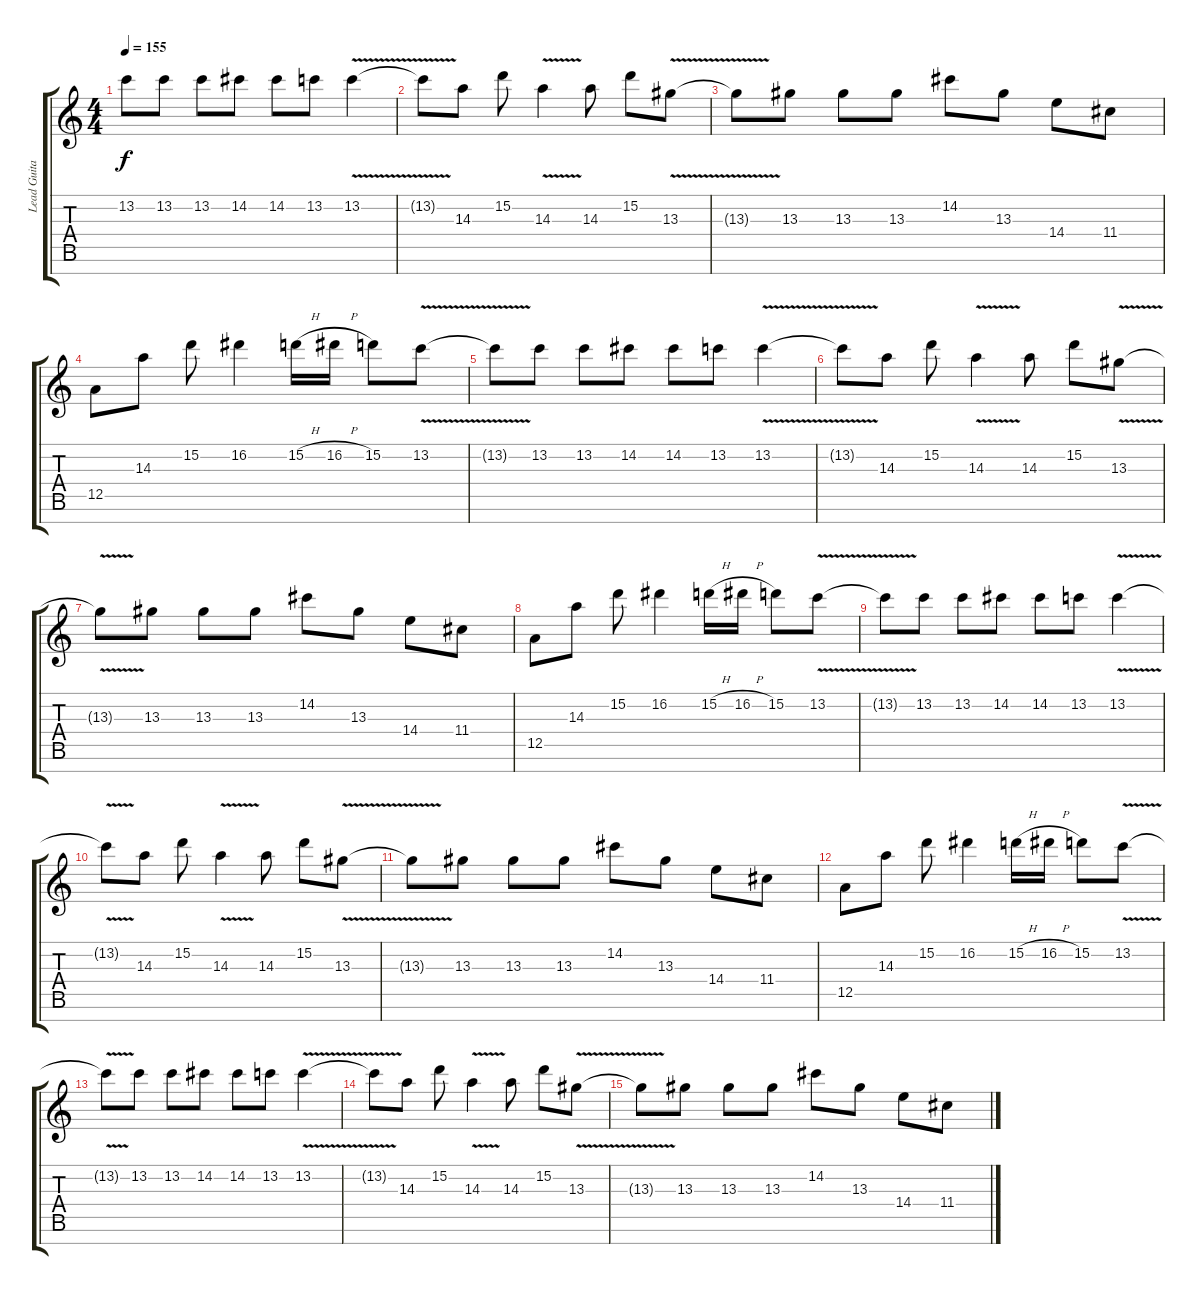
\track ("Lead Guitar" "Lead Guita") {instrument distortionguitar}
\staff {score tabs}
\tuning (E4 B3 G3 D3 A2 E2 B1) {hide}
\ts (4 4)
\tempo 155
\clef g2
\ks c
13.2{t}.8{dy f} 13.2.8 13.2.8 14.2.8 14.2.8 13.2.8 13.2{v}.4 |
13.2{t}.8 14.3.8 15.2.8 14.3{v}.4 14.3.8 15.2.8 13.3{v}.8 |
13.3{t}.8 13.3.8 13.3.8 13.3.8 14.2.8 13.3.8 14.4.8 11.4.8 |
12.5.8 14.3.8 15.2.8 16.2.4 15.2{h}.16 16.2{h}.16 15.2.8 13.2{v}.8 |
13.2{t}.8 13.2.8 13.2.8 14.2.8 14.2.8 13.2.8 13.2{v}.4 |
13.2{t}.8 14.3.8 15.2.8 14.3{v}.4 14.3.8 15.2.8 13.3{v}.8 |
13.3{t}.8 13.3.8 13.3.8 13.3.8 14.2.8 13.3.8 14.4.8 11.4.8 |
12.5.8 14.3.8 15.2.8 16.2.4 15.2{h}.16 16.2{h}.16 15.2.8 13.2{v}.8 |
13.2{t}.8 13.2.8 13.2.8 14.2.8 14.2.8 13.2.8 13.2{v}.4 |
13.2{t}.8 14.3.8 15.2.8 14.3{v}.4 14.3.8 15.2.8 13.3{v}.8 |
13.3{t}.8 13.3.8 13.3.8 13.3.8 14.2.8 13.3.8 14.4.8 11.4.8 |
12.5.8 14.3.8 15.2.8 16.2.4 15.2{h}.16 16.2{h}.16 15.2.8 13.2{v}.8 |
13.2{t}.8 13.2.8 13.2.8 14.2.8 14.2.8 13.2.8 13.2{v}.4 |
13.2{t}.8 14.3.8 15.2.8 14.3{v}.4 14.3.8 15.2.8 13.3{v}.8 |
13.3{t}.8 13.3.8 13.3.8 13.3.8 14.2.8 13.3.8 14.4.8 11.4.8
